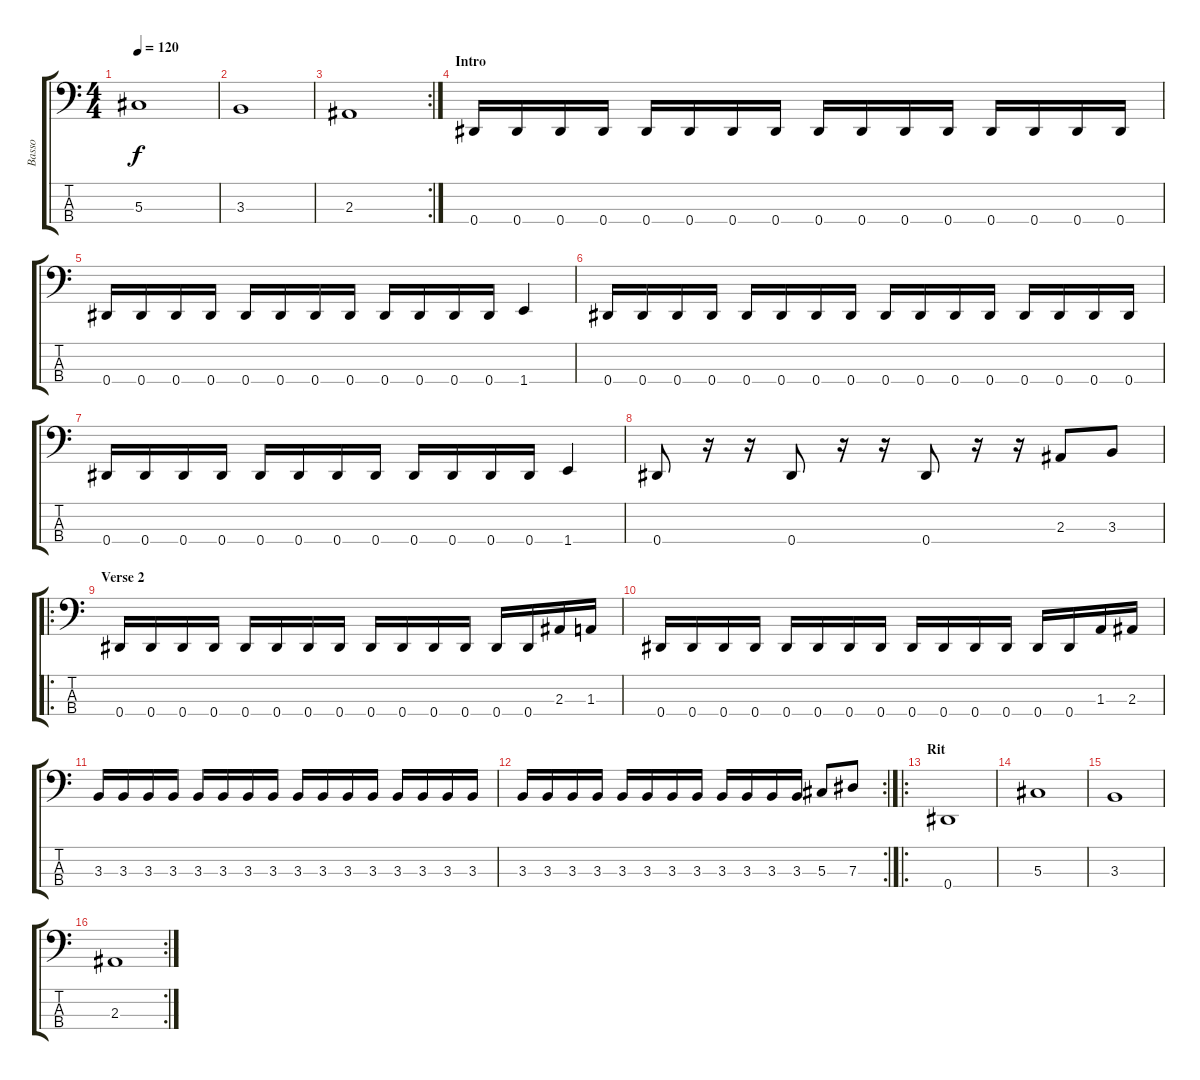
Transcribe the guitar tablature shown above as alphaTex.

\track ("Basso" "Basso") {instrument electricbassfinger}
\staff {score tabs}
\tuning (Gb2 Db2 Ab1 Eb1) {hide}
\ts (4 4)
\tempo 120
\clef f4
\ks c
5.3.1{dy f} |
3.3.1 |
\rc 2
2.3.1 |
\section ("" "Intro")
0.4.16 0.4.16 0.4.16 0.4.16 0.4.16 0.4.16 0.4.16 0.4.16 0.4.16 0.4.16 0.4.16 0.4.16 0.4.16 0.4.16 0.4.16 0.4.16 |
0.4.16 0.4.16 0.4.16 0.4.16 0.4.16 0.4.16 0.4.16 0.4.16 0.4.16 0.4.16 0.4.16 0.4.16 1.4.4 |
0.4.16 0.4.16 0.4.16 0.4.16 0.4.16 0.4.16 0.4.16 0.4.16 0.4.16 0.4.16 0.4.16 0.4.16 0.4.16 0.4.16 0.4.16 0.4.16 |
0.4.16 0.4.16 0.4.16 0.4.16 0.4.16 0.4.16 0.4.16 0.4.16 0.4.16 0.4.16 0.4.16 0.4.16 1.4.4 |
0.4.8 r.16 r.16 0.4.8 r.16 r.16 0.4.8 r.16 r.16 2.3.8 3.3.8 |
\ro
\section ("" "Verse 2")
0.4.16 0.4.16 0.4.16 0.4.16 0.4.16 0.4.16 0.4.16 0.4.16 0.4.16 0.4.16 0.4.16 0.4.16 0.4.16 0.4.16 2.3.16 1.3.16 |
0.4.16 0.4.16 0.4.16 0.4.16 0.4.16 0.4.16 0.4.16 0.4.16 0.4.16 0.4.16 0.4.16 0.4.16 0.4.16 0.4.16 1.3.16 2.3.16 |
3.3.16 3.3.16 3.3.16 3.3.16 3.3.16 3.3.16 3.3.16 3.3.16 3.3.16 3.3.16 3.3.16 3.3.16 3.3.16 3.3.16 3.3.16 3.3.16 |
\rc 2
3.3.16 3.3.16 3.3.16 3.3.16 3.3.16 3.3.16 3.3.16 3.3.16 3.3.16 3.3.16 3.3.16 3.3.16 5.3.8 7.3.8 |
\ro
\section ("" "Rit")
0.4.1 |
5.3.1 |
3.3.1 |
\rc 2
2.3.1
